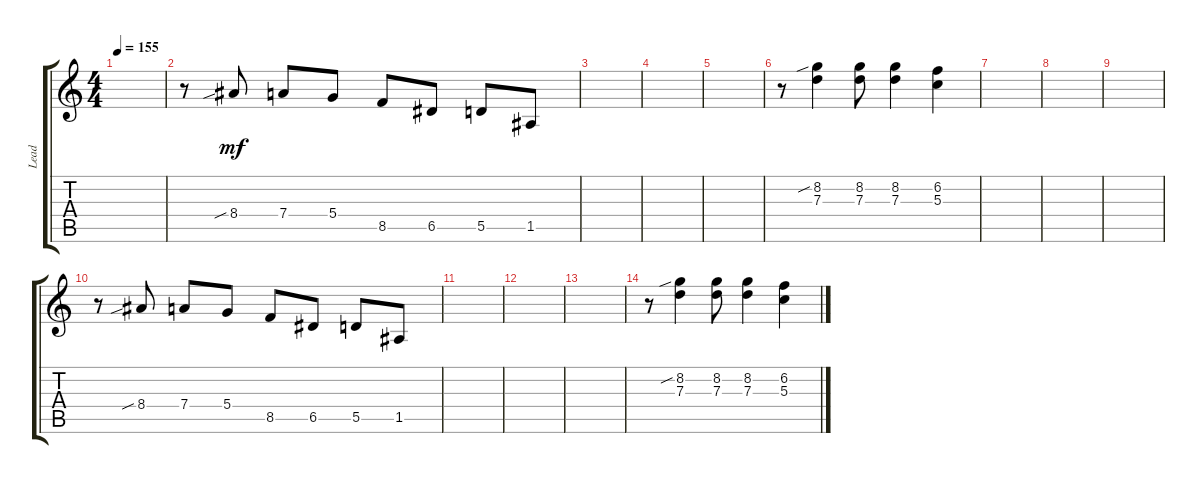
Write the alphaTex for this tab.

\track ("Lead" "Lead") {instrument overdrivenguitar}
\staff {score tabs}
\tuning (E4 B3 G3 D3 A2 E2) {hide}
\ts (4 4)
\tempo 155
\clef g2
\ks c
|
r.8 8.4{sib}.8{dy mf} 7.4.8 5.4.8 8.5.8 6.5.8 5.5.8 1.5.8 |
|
|
|
r.8 (8.2{sib} 7.3).4 (8.2 7.3).8 (8.2 7.3).4 (6.2 5.3).4 |
|
|
|
r.8 8.4{sib}.8 7.4.8 5.4.8 8.5.8 6.5.8 5.5.8 1.5.8 |
|
|
|
r.8 (8.2{sib} 7.3).4 (8.2 7.3).8 (8.2 7.3).4 (6.2 5.3).4
